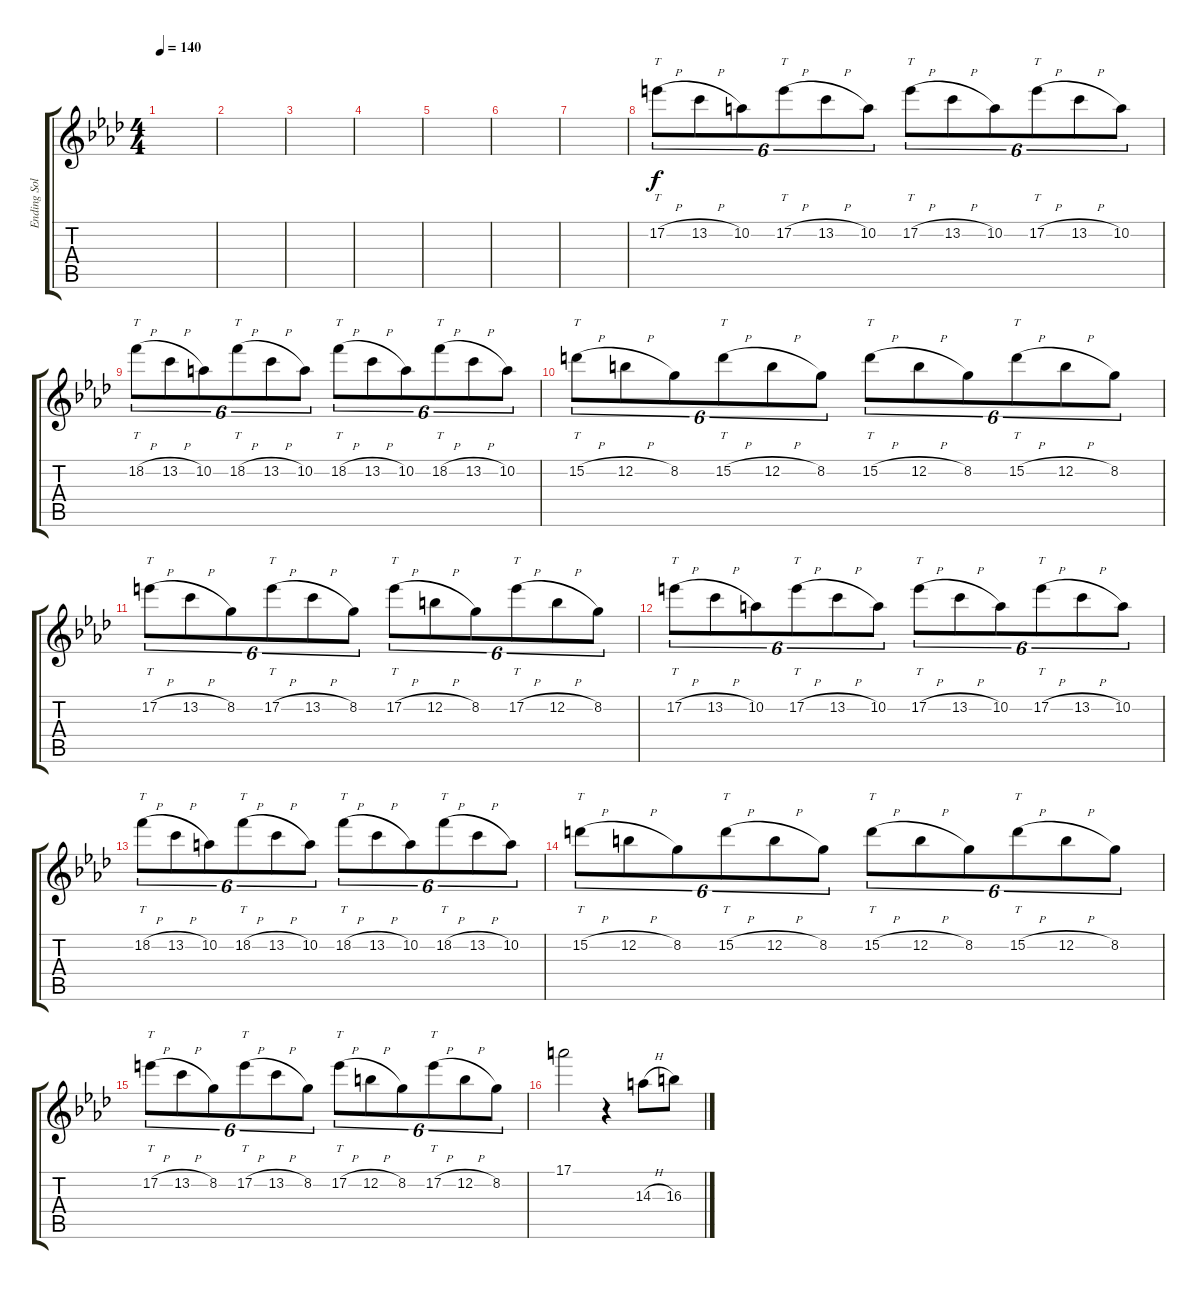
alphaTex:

\track ("Ending Solo" "Ending Sol") {instrument distortionguitar}
\staff {score tabs}
\tuning (E4 B3 G3 D3 A2 E2) {hide}
\ts (4 4)
\tempo 140
\clef g2
\ks ab
|
|
|
|
|
|
|
17.2{h}.8{tt tu (6 4)} 13.2{h}.8{tu (6 4)} 10.2.8{tu (6 4)} 17.2{h}.8{tt tu (6 4)} 13.2{h}.8{tu (6 4)} 10.2.8{tu (6 4)} 17.2{h}.8{tt tu (6 4)} 13.2{h}.8{tu (6 4)} 10.2.8{tu (6 4)} 17.2{h}.8{tt tu (6 4)} 13.2{h}.8{tu (6 4)} 10.2.8{tu (6 4)} |
18.2{h}.8{tt tu (6 4)} 13.2{h}.8{tu (6 4)} 10.2.8{tu (6 4)} 18.2{h}.8{tt tu (6 4)} 13.2{h}.8{tu (6 4)} 10.2.8{tu (6 4)} 18.2{h}.8{tt tu (6 4)} 13.2{h}.8{tu (6 4)} 10.2.8{tu (6 4)} 18.2{h}.8{tt tu (6 4)} 13.2{h}.8{tu (6 4)} 10.2.8{tu (6 4)} |
15.2{h}.8{tt tu (6 4)} 12.2{h}.8{tu (6 4)} 8.2.8{tu (6 4)} 15.2{h}.8{tt tu (6 4)} 12.2{h}.8{tu (6 4)} 8.2.8{tu (6 4)} 15.2{h}.8{tt tu (6 4)} 12.2{h}.8{tu (6 4)} 8.2.8{tu (6 4)} 15.2{h}.8{tt tu (6 4)} 12.2{h}.8{tu (6 4)} 8.2.8{tu (6 4)} |
17.2{h}.8{tt tu (6 4)} 13.2{h}.8{tu (6 4)} 8.2.8{tu (6 4)} 17.2{h}.8{tt tu (6 4)} 13.2{h}.8{tu (6 4)} 8.2.8{tu (6 4)} 17.2{h}.8{tt tu (6 4)} 12.2{h}.8{tu (6 4)} 8.2.8{tu (6 4)} 17.2{h}.8{tt tu (6 4)} 12.2{h}.8{tu (6 4)} 8.2.8{tu (6 4)} |
17.2{h}.8{tt tu (6 4)} 13.2{h}.8{tu (6 4)} 10.2.8{tu (6 4)} 17.2{h}.8{tt tu (6 4)} 13.2{h}.8{tu (6 4)} 10.2.8{tu (6 4)} 17.2{h}.8{tt tu (6 4)} 13.2{h}.8{tu (6 4)} 10.2.8{tu (6 4)} 17.2{h}.8{tt tu (6 4)} 13.2{h}.8{tu (6 4)} 10.2.8{tu (6 4)} |
18.2{h}.8{tt tu (6 4)} 13.2{h}.8{tu (6 4)} 10.2.8{tu (6 4)} 18.2{h}.8{tt tu (6 4)} 13.2{h}.8{tu (6 4)} 10.2.8{tu (6 4)} 18.2{h}.8{tt tu (6 4)} 13.2{h}.8{tu (6 4)} 10.2.8{tu (6 4)} 18.2{h}.8{tt tu (6 4)} 13.2{h}.8{tu (6 4)} 10.2.8{tu (6 4)} |
15.2{h}.8{tt tu (6 4)} 12.2{h}.8{tu (6 4)} 8.2.8{tu (6 4)} 15.2{h}.8{tt tu (6 4)} 12.2{h}.8{tu (6 4)} 8.2.8{tu (6 4)} 15.2{h}.8{tt tu (6 4)} 12.2{h}.8{tu (6 4)} 8.2.8{tu (6 4)} 15.2{h}.8{tt tu (6 4)} 12.2{h}.8{tu (6 4)} 8.2.8{tu (6 4)} |
17.2{h}.8{tt tu (6 4)} 13.2{h}.8{tu (6 4)} 8.2.8{tu (6 4)} 17.2{h}.8{tt tu (6 4)} 13.2{h}.8{tu (6 4)} 8.2.8{tu (6 4)} 17.2{h}.8{tt tu (6 4)} 12.2{h}.8{tu (6 4)} 8.2.8{tu (6 4)} 17.2{h}.8{tt tu (6 4)} 12.2{h}.8{tu (6 4)} 8.2.8{tu (6 4)} |
17.1.2 r.4 14.3{h}.8 16.3.8
